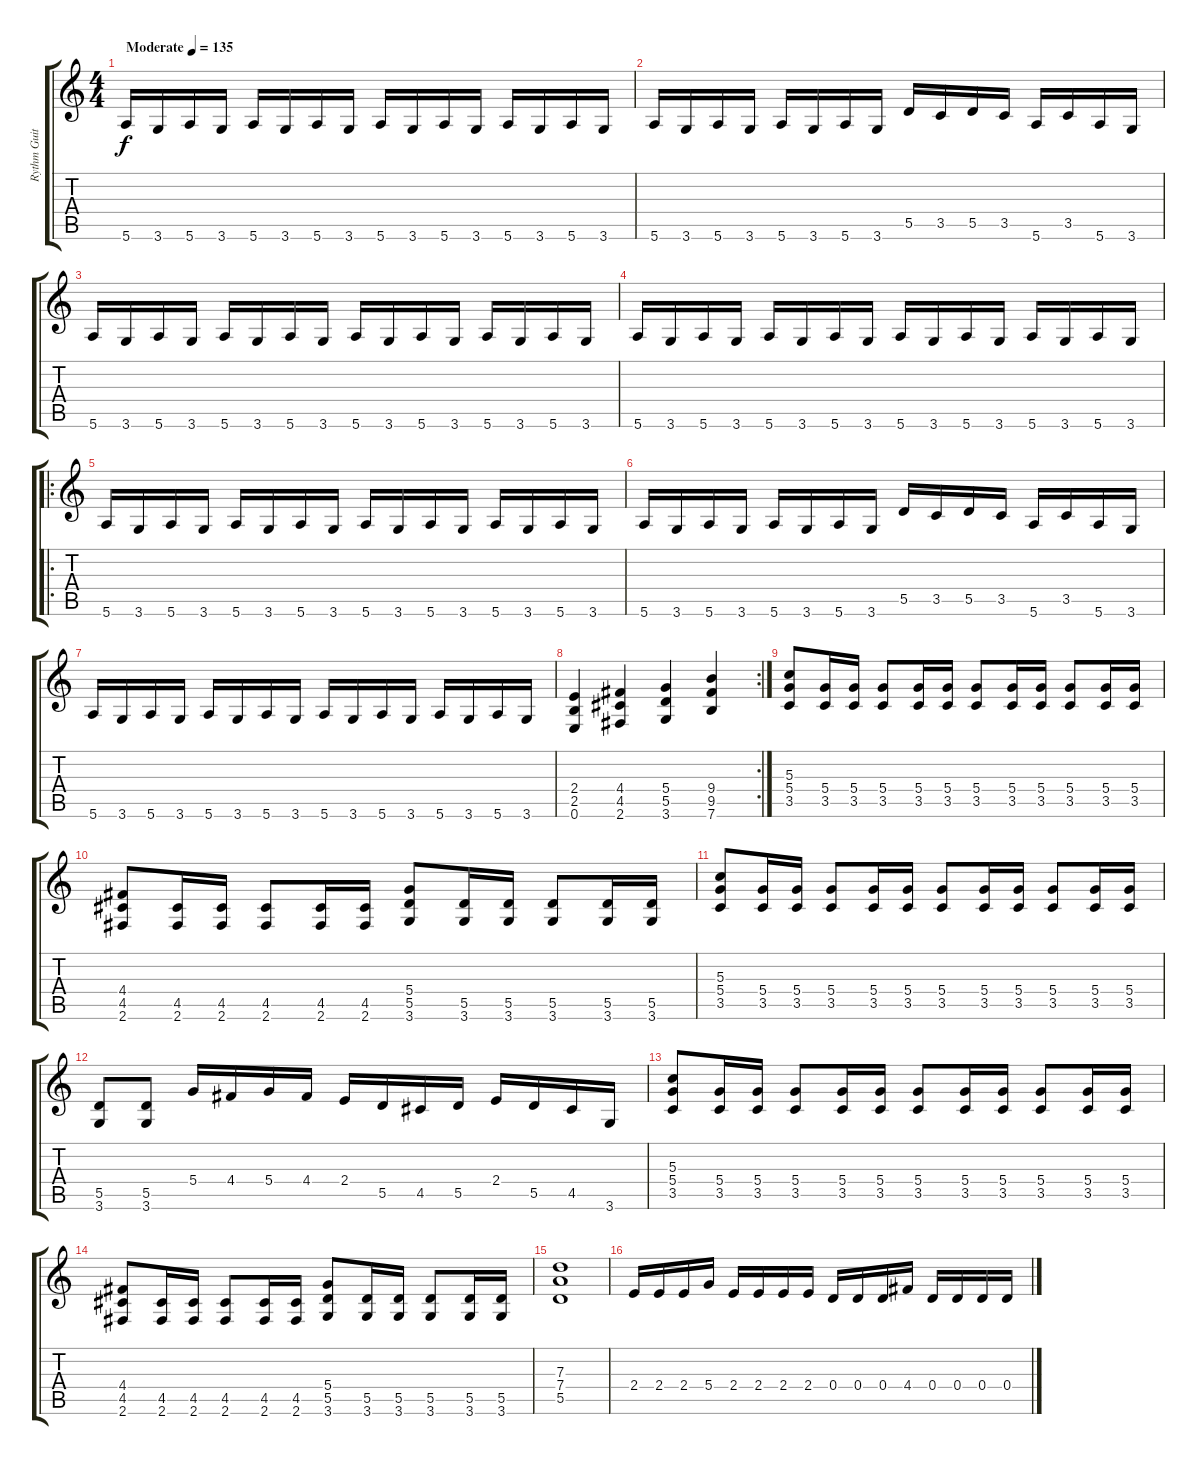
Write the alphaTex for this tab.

\track ("Rythm Guitar" "Rythm Guit") {instrument distortionguitar}
\staff {score tabs}
\tuning (E4 B3 G3 D3 A2 E2) {hide}
\ts (4 4)
\tempo (135 "Moderate")
\clef g2
\ks c
5.6.16{dy f instrument distortionguitar} 3.6.16 5.6.16 3.6.16 5.6.16 3.6.16 5.6.16 3.6.16 5.6.16 3.6.16 5.6.16 3.6.16 5.6.16 3.6.16 5.6.16 3.6.16 |
5.6.16 3.6.16 5.6.16 3.6.16 5.6.16 3.6.16 5.6.16 3.6.16 5.5.16 3.5.16 5.5.16 3.5.16 5.6.16 3.5.16 5.6.16 3.6.16 |
5.6.16 3.6.16 5.6.16 3.6.16 5.6.16 3.6.16 5.6.16 3.6.16 5.6.16 3.6.16 5.6.16 3.6.16 5.6.16 3.6.16 5.6.16 3.6.16 |
5.6.16 3.6.16 5.6.16 3.6.16 5.6.16 3.6.16 5.6.16 3.6.16 5.6.16 3.6.16 5.6.16 3.6.16 5.6.16 3.6.16 5.6.16 3.6.16 |
\ro
5.6.16 3.6.16 5.6.16 3.6.16 5.6.16 3.6.16 5.6.16 3.6.16 5.6.16 3.6.16 5.6.16 3.6.16 5.6.16 3.6.16 5.6.16 3.6.16 |
5.6.16 3.6.16 5.6.16 3.6.16 5.6.16 3.6.16 5.6.16 3.6.16 5.5.16 3.5.16 5.5.16 3.5.16 5.6.16 3.5.16 5.6.16 3.6.16 |
5.6.16 3.6.16 5.6.16 3.6.16 5.6.16 3.6.16 5.6.16 3.6.16 5.6.16 3.6.16 5.6.16 3.6.16 5.6.16 3.6.16 5.6.16 3.6.16 |
\rc 2
(2.4 2.5 0.6).4 (4.4 4.5 2.6).4 (5.4 5.5 3.6).4 (9.4 9.5 7.6).4 |
(5.3 5.4 3.5).8 (5.4 3.5).16 (5.4 3.5).16 (5.4 3.5).8 (5.4 3.5).16 (5.4 3.5).16 (5.4 3.5).8 (5.4 3.5).16 (5.4 3.5).16 (5.4 3.5).8 (5.4 3.5).16 (5.4 3.5).16 |
(4.4 4.5 2.6).8 (4.5 2.6).16 (4.5 2.6).16 (4.5 2.6).8 (4.5 2.6).16 (4.5 2.6).16 (5.4 5.5 3.6).8 (5.5 3.6).16 (5.5 3.6).16 (5.5 3.6).8 (5.5 3.6).16 (5.5 3.6).16 |
(5.3 5.4 3.5).8 (5.4 3.5).16 (5.4 3.5).16 (5.4 3.5).8 (5.4 3.5).16 (5.4 3.5).16 (5.4 3.5).8 (5.4 3.5).16 (5.4 3.5).16 (5.4 3.5).8 (5.4 3.5).16 (5.4 3.5).16 |
(5.5 3.6).8 (5.5 3.6).8 5.4.16 4.4.16 5.4.16 4.4.16 2.4.16 5.5.16 4.5.16 5.5.16 2.4.16 5.5.16 4.5.16 3.6.16 |
(5.3 5.4 3.5).8 (5.4 3.5).16 (5.4 3.5).16 (5.4 3.5).8 (5.4 3.5).16 (5.4 3.5).16 (5.4 3.5).8 (5.4 3.5).16 (5.4 3.5).16 (5.4 3.5).8 (5.4 3.5).16 (5.4 3.5).16 |
(4.4 4.5 2.6).8 (4.5 2.6).16 (4.5 2.6).16 (4.5 2.6).8 (4.5 2.6).16 (4.5 2.6).16 (5.4 5.5 3.6).8 (5.5 3.6).16 (5.5 3.6).16 (5.5 3.6).8 (5.5 3.6).16 (5.5 3.6).16 |
(7.3 7.4 5.5).1 |
2.4.16 2.4.16 2.4.16 5.4.16 2.4.16 2.4.16 2.4.16 2.4.16 0.4.16 0.4.16 0.4.16 4.4.16 0.4.16 0.4.16 0.4.16 0.4.16
